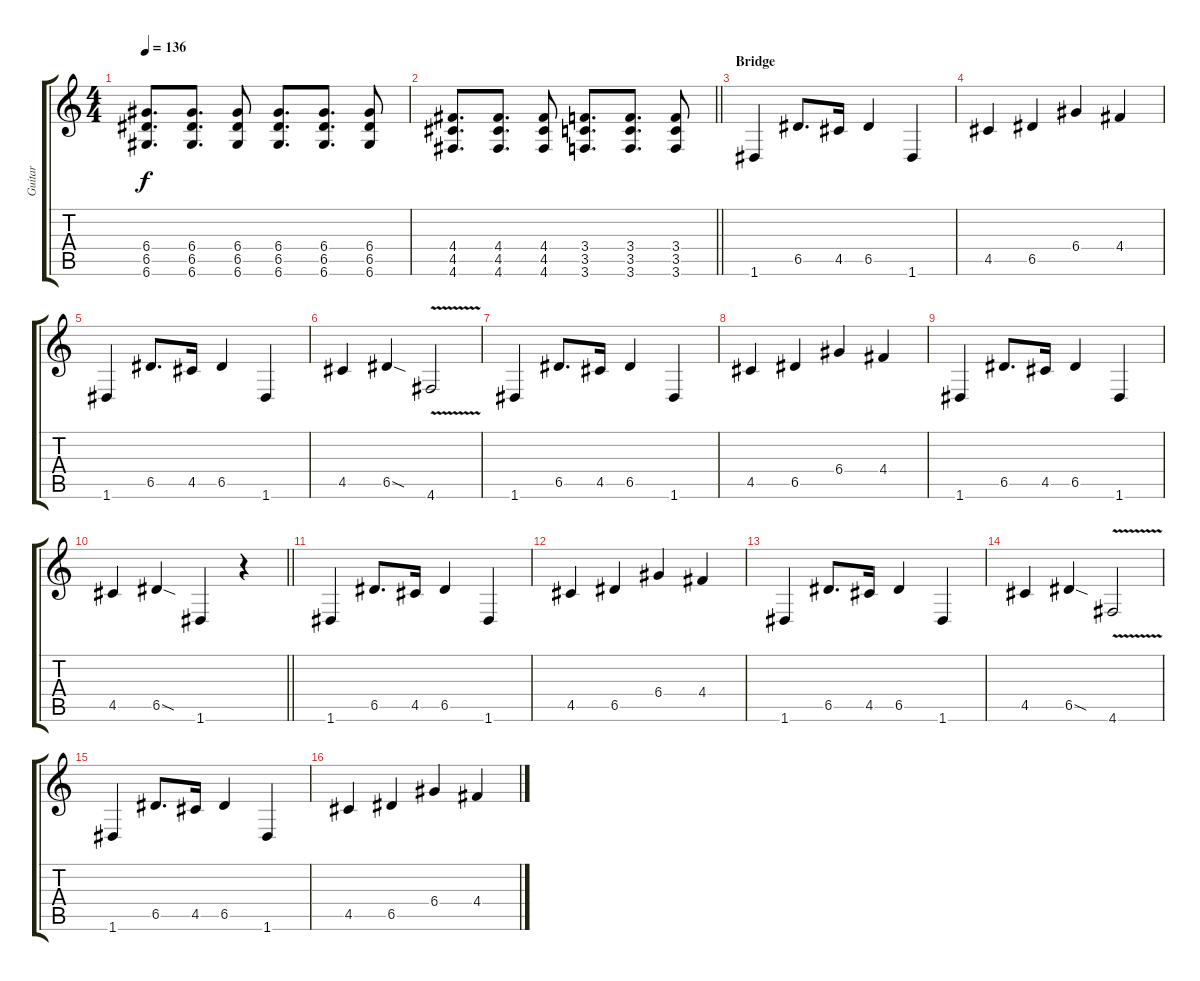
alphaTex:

\track ("Guitar" "Guitar") {instrument distortionguitar}
\staff {score tabs}
\tuning (E4 B3 G3 D3 A2 D2) {hide}
\ts (4 4)
\tempo 136
\clef g2
\ks c
(6.4 6.5 6.6).8{d dy f} (6.4 6.5 6.6).8{d} (6.4 6.5 6.6).8 (6.4 6.5 6.6).8{d} (6.4 6.5 6.6).8{d} (6.4 6.5 6.6).8 |
\barLineRight lightlight
(4.4 4.5 4.6).8{d} (4.4 4.5 4.6).8{d} (4.4 4.5 4.6).8 (3.4 3.5 3.6).8{d} (3.4 3.5 3.6).8{d} (3.4 3.5 3.6).8 |
\section ("" "Bridge")
1.6.4 6.5.8{d} 4.5.16 6.5.4 1.6.4 |
4.5.4 6.5.4 6.4.4 4.4.4 |
1.6.4 6.5.8{d} 4.5.16 6.5.4 1.6.4 |
4.5.4 6.5{sod}.4 4.6{v}.2 |
1.6.4 6.5.8{d} 4.5.16 6.5.4 1.6.4 |
4.5.4 6.5.4 6.4.4 4.4.4 |
1.6.4 6.5.8{d} 4.5.16 6.5.4 1.6.4 |
\barLineRight lightlight
4.5.4 6.5{sod}.4 1.6.4 r.4 |
1.6.4 6.5.8{d} 4.5.16 6.5.4 1.6.4 |
4.5.4 6.5.4 6.4.4 4.4.4 |
1.6.4 6.5.8{d} 4.5.16 6.5.4 1.6.4 |
4.5.4 6.5{sod}.4 4.6{v}.2 |
1.6.4 6.5.8{d} 4.5.16 6.5.4 1.6.4 |
4.5.4 6.5.4 6.4.4 4.4.4
